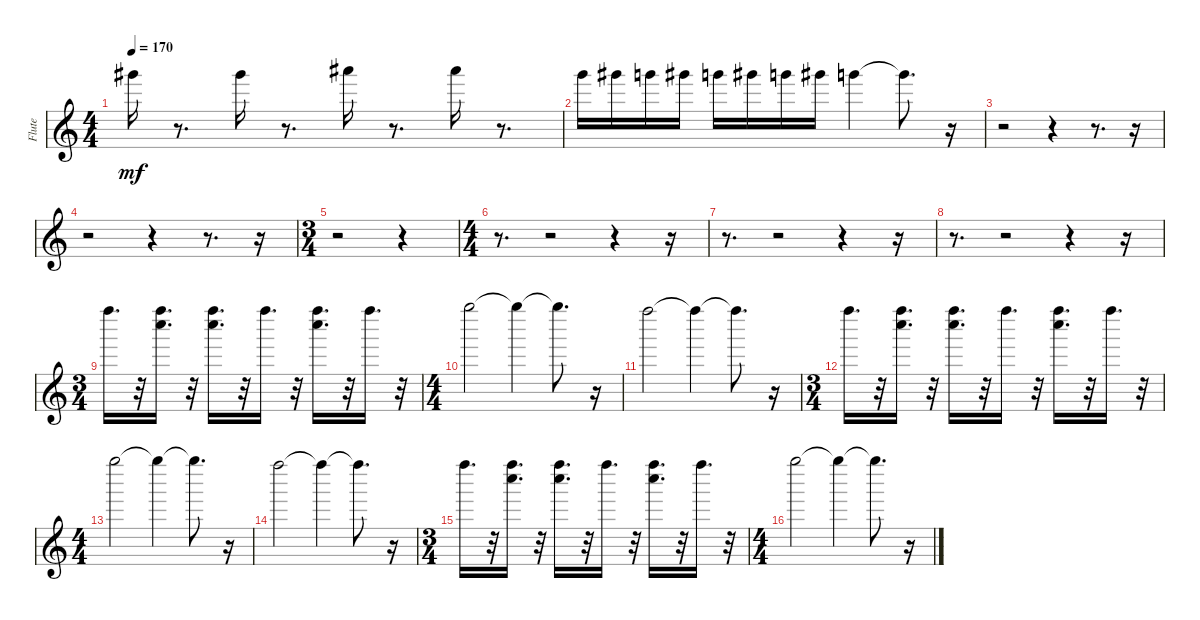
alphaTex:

\track ("Flute" "Flute") {instrument acousticguitarsteel}
\staff {score}
\tuning (E4 B3 G3 D3 A2 E2 B1) {hide}
\ts (4 4)
\tempo 170
\clef g2
\ks c
16.1.16{dy mf} r.8{d} 16.1.16 r.8{d} 18.1.16 r.8{d} 18.1.16 r.8{d} |
15.1.16 16.1.16 15.1.16 16.1.16 15.1.16 16.1.16 15.1.16 16.1.16 15.1.4 15.1{t}.8{d} r.16 |
r.2 r.4 r.8{d} r.16 |
r.2 r.4 r.8{d} r.16 |
\ts (3 4)
r.2 r.4 |
\ts (4 4)
r.8{d} r.2 r.4 r.16 |
r.8{d} r.2 r.4 r.16 |
r.8{d} r.2 r.4 r.16 |
\ts (3 4)
25.1.16{d} r.32 (20.1 30.2).16{d} r.32 (20.1 30.2).16{d} r.32 25.1.16{d} r.32 (20.1 30.2).16{d} r.32 25.1.16{d} r.32 |
\ts (4 4)
27.1.2 27.1{t}.4 27.1{t}.8{d} r.16 |
25.1.2 25.1{t}.4 25.1{t}.8{d} r.16 |
\ts (3 4)
25.1.16{d} r.32 (20.1 30.2).16{d} r.32 (20.1 30.2).16{d} r.32 25.1.16{d} r.32 (20.1 30.2).16{d} r.32 25.1.16{d} r.32 |
\ts (4 4)
27.1.2 27.1{t}.4 27.1{t}.8{d} r.16 |
25.1.2 25.1{t}.4 25.1{t}.8{d} r.16 |
\ts (3 4)
25.1.16{d} r.32 (20.1 30.2).16{d} r.32 (20.1 30.2).16{d} r.32 25.1.16{d} r.32 (20.1 30.2).16{d} r.32 25.1.16{d} r.32 |
\ts (4 4)
27.1.2 27.1{t}.4 27.1{t}.8{d} r.16
